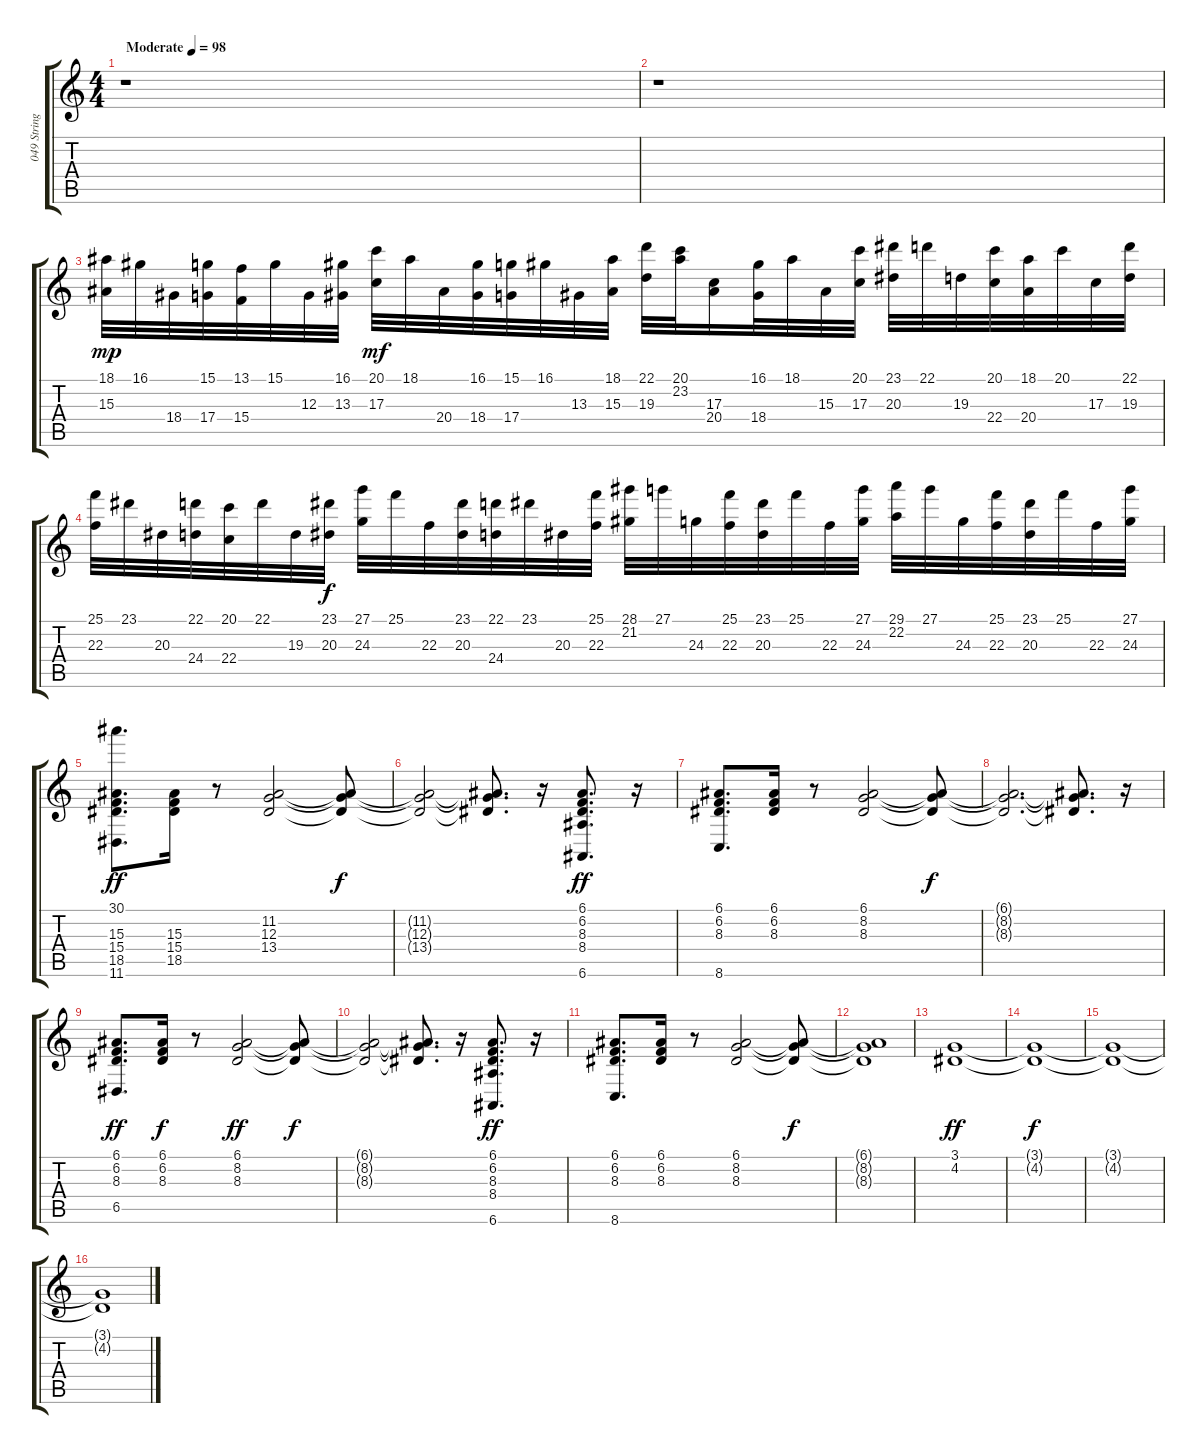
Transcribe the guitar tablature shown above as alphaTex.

\track ("049 Strings                             " "049 String") {instrument stringensemble1}
\staff {score tabs}
\tuning (E4 B3 G3 D3 A2 E2) {hide}
\ts (4 4)
\tempo (98 "Moderate")
\clef g2
\ks c
r.1{dy mp instrument stringensemble1} |
r.1 |
(18.1 15.3).32 16.1.32 18.4.32 (15.1 17.4).32 (13.1 15.4).32 15.1.32 12.3.32 (16.1 13.3).32 (20.1 17.3).32{dy mf} 18.1.32 20.4.32 (16.1 18.4).32 (15.1 17.4).32 16.1.32 13.3.32 (18.1 15.3).32 (22.1 19.3).32 (20.1 23.2).32 (17.3 20.4).16 (16.1 18.4).32 18.1.32 15.3.32 (20.1 17.3).32 (23.1 20.3).32 22.1.32 19.3.32 (20.1 22.4).32 (18.1 20.4).32 20.1.32 17.3.32 (22.1 19.3).32 |
(25.1 22.3).32 23.1.32 20.3.32 (22.1 24.4).32 (20.1 22.4).32 22.1.32 19.3.32 (23.1 20.3).32{dy f} (27.1 24.3).32 25.1.32 22.3.32 (23.1 20.3).32 (22.1 24.4).32 23.1.32 20.3.32 (25.1 22.3).32 (28.1 21.2).32 27.1.32 24.3.32 (25.1 22.3).32 (23.1 20.3).32 25.1.32 22.3.32 (27.1 24.3).32 (29.1 22.2).32 27.1.32 24.3.32 (25.1 22.3).32 (23.1 20.3).32 25.1.32 22.3.32 (27.1 24.3).32 |
(30.1 15.3 15.4 18.5 11.6).8{d dy ff} (15.3 15.4 18.5).16 r.8 (11.2 12.3 13.4).2 (11.2{t} 12.3{t} 13.4{t}).8{dy f} |
(11.2{t} 12.3{t} 13.4{t}).2 (11.2{t} 12.3{t} 13.4{t}).8{d} r.16 (6.1 6.2 8.3 8.4 6.6).8{d dy ff} r.16 |
(6.1 6.2 8.3 8.6).8{d} (6.1 6.2 8.3).16 r.8 (6.1 8.2 8.3).2 (6.1{t} 8.2{t} 8.3{t}).8{dy f} |
(6.1{t} 8.2{t} 8.3{t}).2{d} (6.1{t} 8.2{t} 8.3{t}).8{d} r.16 |
(6.1 6.2 8.3 6.5).8{d dy ff} (6.1 6.2 8.3).16{dy f} r.8 (6.1 8.2 8.3).2{dy ff} (6.1{t} 8.2{t} 8.3{t}).8{dy f} |
(6.1{t} 8.2{t} 8.3{t}).2 (6.1{t} 8.2{t} 8.3{t}).8{d} r.16 (6.1 6.2 8.3 8.4 6.6).8{d dy ff} r.16 |
(6.1 6.2 8.3 8.6).8{d} (6.1 6.2 8.3).16 r.8 (6.1 8.2 8.3).2 (6.1{t} 8.2{t} 8.3{t}).8{dy f} |
(6.1{t} 8.2{t} 8.3{t}).1 |
(3.1 4.2).1{dy ff} |
(3.1{t} 4.2{t}).1{dy f} |
(3.1{t} 4.2{t}).1 |
(3.1{t} 4.2{t}).1
